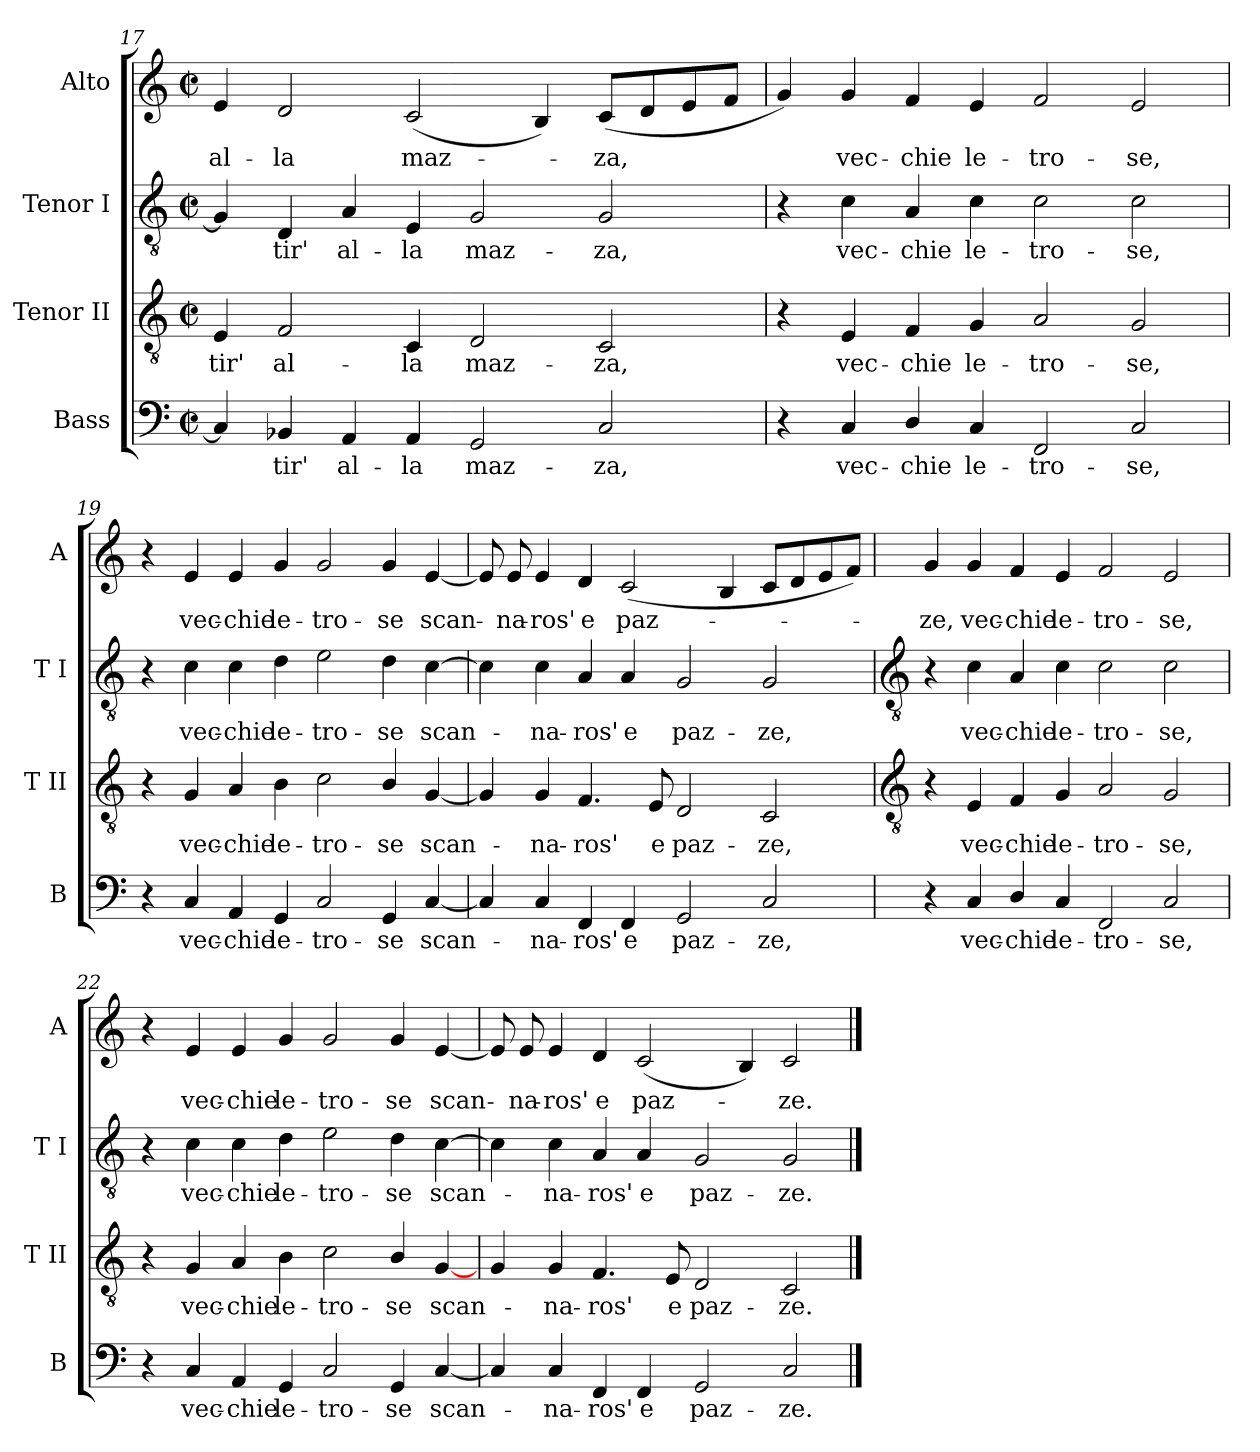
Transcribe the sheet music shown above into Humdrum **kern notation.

**kern	**text	**kern	**text	**kern	**text	**kern	**text
*part4	*part4	*part3	*part3	*part2	*part2	*part1	*part1
*staff4	*staff4	*staff3	*staff3	*staff2	*staff2	*staff1	*staff1
*I"Bass	*	*I"Tenor II	*	*I"Tenor I	*	*I"Alto	*
*I'B	*	*I'T II	*	*I'T I	*	*I'A	*
!!LO:LB:g=z
*clefF4	*	*clefGv2	*	*clefGv2	*	*clefG2	*
*k[]	*	*k[]	*	*k[]	*	*k[]	*
*C:	*	*C:	*	*C:	*	*C:	*
*M4/2	*	*M4/2	*	*M4/2	*	*M4/2	*
*met(c|)	*	*met(c|)	*	*met(c|)	*	*met(c|)	*
=17	=17	=17	=17	=17	=17	=17	=17
!	!	!	!LO:LY:b	!	!	!	!LO:LY:b
4C]	.	4E	tir'	4G]	.	4e	al-
!	!LO:LY:b	!	!LO:LY:b	!	!LO:LY:b	!	!LO:LY:b
4BB-X	tir'	2F	al-	4D	tir'	2d	-la
!	!LO:LY:b	!	!	!	!LO:LY:b	!	!
4AA	al-	.	.	4A	al-	.	.
!	!LO:LY:b	!	!LO:LY:b	!	!LO:LY:b	!	!LO:LY:b
4AA	-la	4C	-la	4E	-la	(<2c	maz-
!	!LO:LY:b	!	!LO:LY:b	!	!LO:LY:b	!	!
2GG	maz-	2D	maz-	2G	maz-	.	.
.	.	.	.	.	.	4B)	.
!	!LO:LY:b	!	!LO:LY:b	!	!LO:LY:b	!	!LO:LY:b
2C	-za,	2C	-za,	2G	-za,	(<8cL	za,
.	.	.	.	.	.	8d	.
.	.	.	.	.	.	8e	.
.	.	.	.	.	.	8fJ	.
=18	=18	=18	=18	=18	=18	=18	=18
4r	.	4r	.	4r	.	4g)	.
!	!LO:LY:b	!	!LO:LY:b	!	!LO:LY:b	!	!LO:LY:b
4C	vec-	4E	vec-	4c	vec-	4g	vec-
!	!LO:LY:b	!	!LO:LY:b	!	!LO:LY:b	!	!LO:LY:b
4D/	-chie	4F	-chie	4A	-chie	4f	-chie
!	!LO:LY:b	!	!LO:LY:b	!	!LO:LY:b	!	!LO:LY:b
4C	le-	4G	le-	4c	le-	4e	le-
!	!LO:LY:b	!	!LO:LY:b	!	!LO:LY:b	!	!LO:LY:b
2FF	-tro-	2A	-tro-	2c	-tro-	2f	-tro-
!	!LO:LY:b	!	!LO:LY:b	!	!LO:LY:b	!	!LO:LY:b
2C	-se,	2G	-se,	2c	-se,	2e	-se,
=19	=19	=19	=19	=19	=19	=19	=19
4r	.	4r	.	4r	.	4r	.
!	!LO:LY:b	!	!LO:LY:b	!	!LO:LY:b	!	!LO:LY:b
4C	vec-	4G	vec-	4c	vec-	4e	vec-
!	!LO:LY:b	!	!LO:LY:b	!	!LO:LY:b	!	!LO:LY:b
4AA	-chie	4A	-chie	4c	-chie	4e	-chie
!	!LO:LY:b	!	!LO:LY:b	!	!LO:LY:b	!	!LO:LY:b
4GG	le-	4B	le-	4d	le-	4g	le-
!	!LO:LY:b	!	!LO:LY:b	!	!LO:LY:b	!	!LO:LY:b
2C	-tro-	2c	-tro-	2e	-tro-	2g	-tro-
!	!LO:LY:b	!	!LO:LY:b	!	!LO:LY:b	!	!LO:LY:b
4GG	-se	4B/	-se	4d	-se	4g	-se
!	!LO:LY:b	!	!LO:LY:b	!	!LO:LY:b	!	!LO:LY:b
[4C	scan-	[4G	scan-	[4c	scan-	[4e	scan-
=20	=20	=20	=20	=20	=20	=20	=20
4C]	.	4G]	.	4c]	.	8e]	.
!	!	!	!	!	!	!	!LO:LY:b
.	.	.	.	.	.	8e	na-
!	!LO:LY:b	!	!LO:LY:b	!	!LO:LY:b	!	!LO:LY:b
4C	na-	4G	na-	4c	na-	4e	-ros'
!	!LO:LY:b	!	!LO:LY:b	!	!LO:LY:b	!	!LO:LY:b
4FF	-ros'	4.F	-ros'	4A	-ros'	4d	e
!	!LO:LY:b	!	!	!	!LO:LY:b	!	!LO:LY:b
4FF	e	.	.	4A	e	(<2c	paz-
!	!	!	!LO:LY:b	!	!	!	!
.	.	8E	e	.	.	.	.
!	!LO:LY:b	!	!LO:LY:b	!	!LO:LY:b	!	!
2GG	paz-	2D	paz-	2G	paz-	.	.
.	.	.	.	.	.	4B	.
!	!LO:LY:b	!	!LO:LY:b	!	!LO:LY:b	!	!
2C	-ze,	2C	-ze,	2G	-ze,	8cL	.
.	.	.	.	.	.	8d	.
.	.	.	.	.	.	8e	.
.	.	.	.	.	.	8fJ)	.
!!LO:LB:g=z
=21	=21	=21	=21	=21	=21	=21	=21
*	*	*clefGv2	*	*clefGv2	*	*	*
!	!	!	!	!	!	!	!LO:LY:b
4r	.	4r	.	4r	.	4g	ze,
!	!LO:LY:b	!	!LO:LY:b	!	!LO:LY:b	!	!LO:LY:b
4C	vec-	4E	vec-	4c	vec-	4g	vec-
!	!LO:LY:b	!	!LO:LY:b	!	!LO:LY:b	!	!LO:LY:b
4D/	-chie	4F	-chie	4A	-chie	4f	-chie
!	!LO:LY:b	!	!LO:LY:b	!	!LO:LY:b	!	!LO:LY:b
4C	le-	4G	le-	4c	le-	4e	le-
!	!LO:LY:b	!	!LO:LY:b	!	!LO:LY:b	!	!LO:LY:b
2FF	-tro-	2A	-tro-	2c	-tro-	2f	-tro-
!	!LO:LY:b	!	!LO:LY:b	!	!LO:LY:b	!	!LO:LY:b
2C	-se,	2G	-se,	2c	-se,	2e	-se,
=22	=22	=22	=22	=22	=22	=22	=22
4r	.	4r	.	4r	.	4r	.
!	!LO:LY:b	!	!LO:LY:b	!	!LO:LY:b	!	!LO:LY:b
4C	vec-	4G	vec-	4c	vec-	4e	vec-
!	!LO:LY:b	!	!LO:LY:b	!	!LO:LY:b	!	!LO:LY:b
4AA	-chie	4A	-chie	4c	-chie	4e	-chie
!	!LO:LY:b	!	!LO:LY:b	!	!LO:LY:b	!	!LO:LY:b
4GG	le-	4B	le-	4d	le-	4g	le-
!	!LO:LY:b	!	!LO:LY:b	!	!LO:LY:b	!	!LO:LY:b
2C	-tro-	2c	-tro-	2e	-tro-	2g	-tro-
!	!LO:LY:b	!	!LO:LY:b	!	!LO:LY:b	!	!LO:LY:b
4GG	-se	4B/	-se	4d	-se	4g	-se
!	!LO:LY:b	!	!LO:LY:b	!	!LO:LY:b	!	!LO:LY:b
[4C	scan-	[4G	scan-	[4c	scan-	[4e	scan-
=23	=23	=23	=23	=23	=23	=23	=23
4C]	.	4G	.	4c]	.	8e]	.
!	!	!	!	!	!	!	!LO:LY:b
.	.	.	.	.	.	8e	na-
!	!LO:LY:b	!	!LO:LY:b	!	!LO:LY:b	!	!LO:LY:b
4C	na-	4G	na-	4c	na-	4e	-ros'
!	!LO:LY:b	!	!LO:LY:b	!	!LO:LY:b	!	!LO:LY:b
4FF	-ros'	4.F	-ros'	4A	-ros'	4d	e
!	!LO:LY:b	!	!	!	!LO:LY:b	!	!LO:LY:b
4FF	e	.	.	4A	e	(<2c	paz-
!	!	!	!LO:LY:b	!	!	!	!
.	.	8E	e	.	.	.	.
!	!LO:LY:b	!	!LO:LY:b	!	!LO:LY:b	!	!
2GG	paz-	2D	paz-	2G	paz-	.	.
.	.	.	.	.	.	4B)	.
!	!LO:LY:b	!	!LO:LY:b	!	!LO:LY:b	!	!LO:LY:b
2C	-ze.	2C	-ze.	2G	-ze.	2c	ze.
==	==	==	==	==	==	==	==
*-	*-	*-	*-	*-	*-	*-	*-
